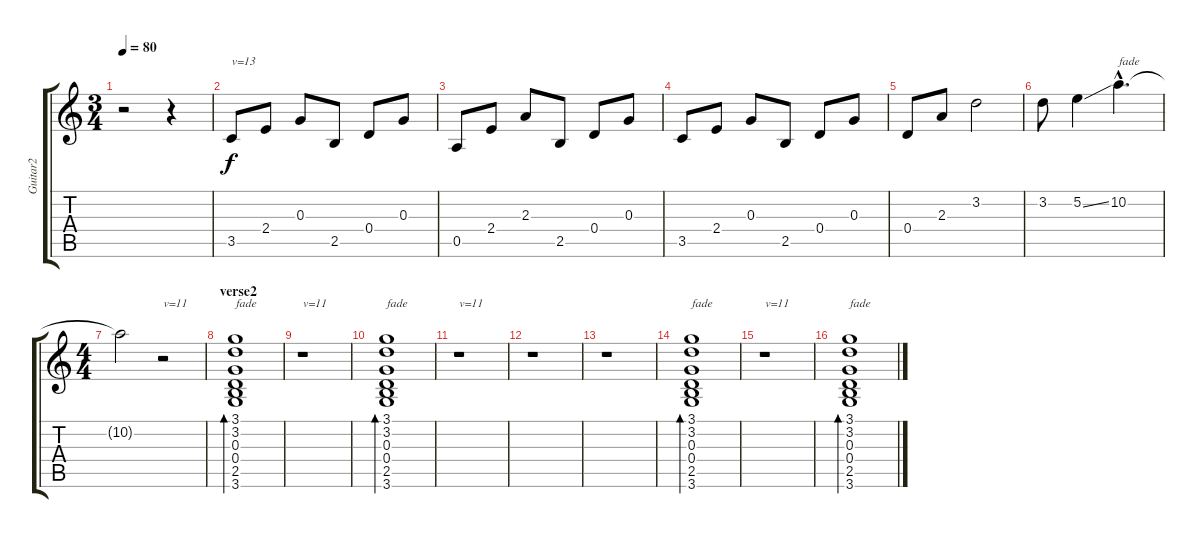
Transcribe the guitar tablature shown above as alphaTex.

\track ("Guitar2" "Guitar2") {instrument distortionguitar}
\staff {score tabs}
\tuning (E4 B3 G3 D3 A2 E2) {hide}
\ts (3 4)
\tempo 80
\clef g2
\ks c
r.2{dy f} r.4 |
3.5.8{txt "v=13" volume 13} 2.4.8 0.3.8 2.5.8 0.4.8 0.3.8 |
0.5.8 2.4.8 2.3.8 2.5.8 0.4.8 0.3.8 |
3.5.8 2.4.8 0.3.8 2.5.8 0.4.8 0.3.8 |
0.4.8 2.3.8 3.2.2 |
3.2.8 5.2{ss}.4 10.2{hac}.4{d txt "fade" volume 7} |
\ts (4 4)
10.2{t}.2 r.2{txt "v=11" volume 11} |
\section ("" "verse2")
(3.1 3.2 0.3 0.4 2.5 3.6).1{bd 30 txt "fade" volume 0} |
r.1{txt "v=11" volume 11} |
(3.1 3.2 0.3 0.4 2.5 3.6).1{bd 30 txt "fade" volume 0} |
r.1{txt "v=11" volume 11} |
r.1 |
r.1 |
(3.1 3.2 0.3 0.4 2.5 3.6).1{bd 30 txt "fade" volume 0} |
r.1{txt "v=11" volume 11} |
(3.1 3.2 0.3 0.4 2.5 3.6).1{bd 30 txt "fade" volume 0}
